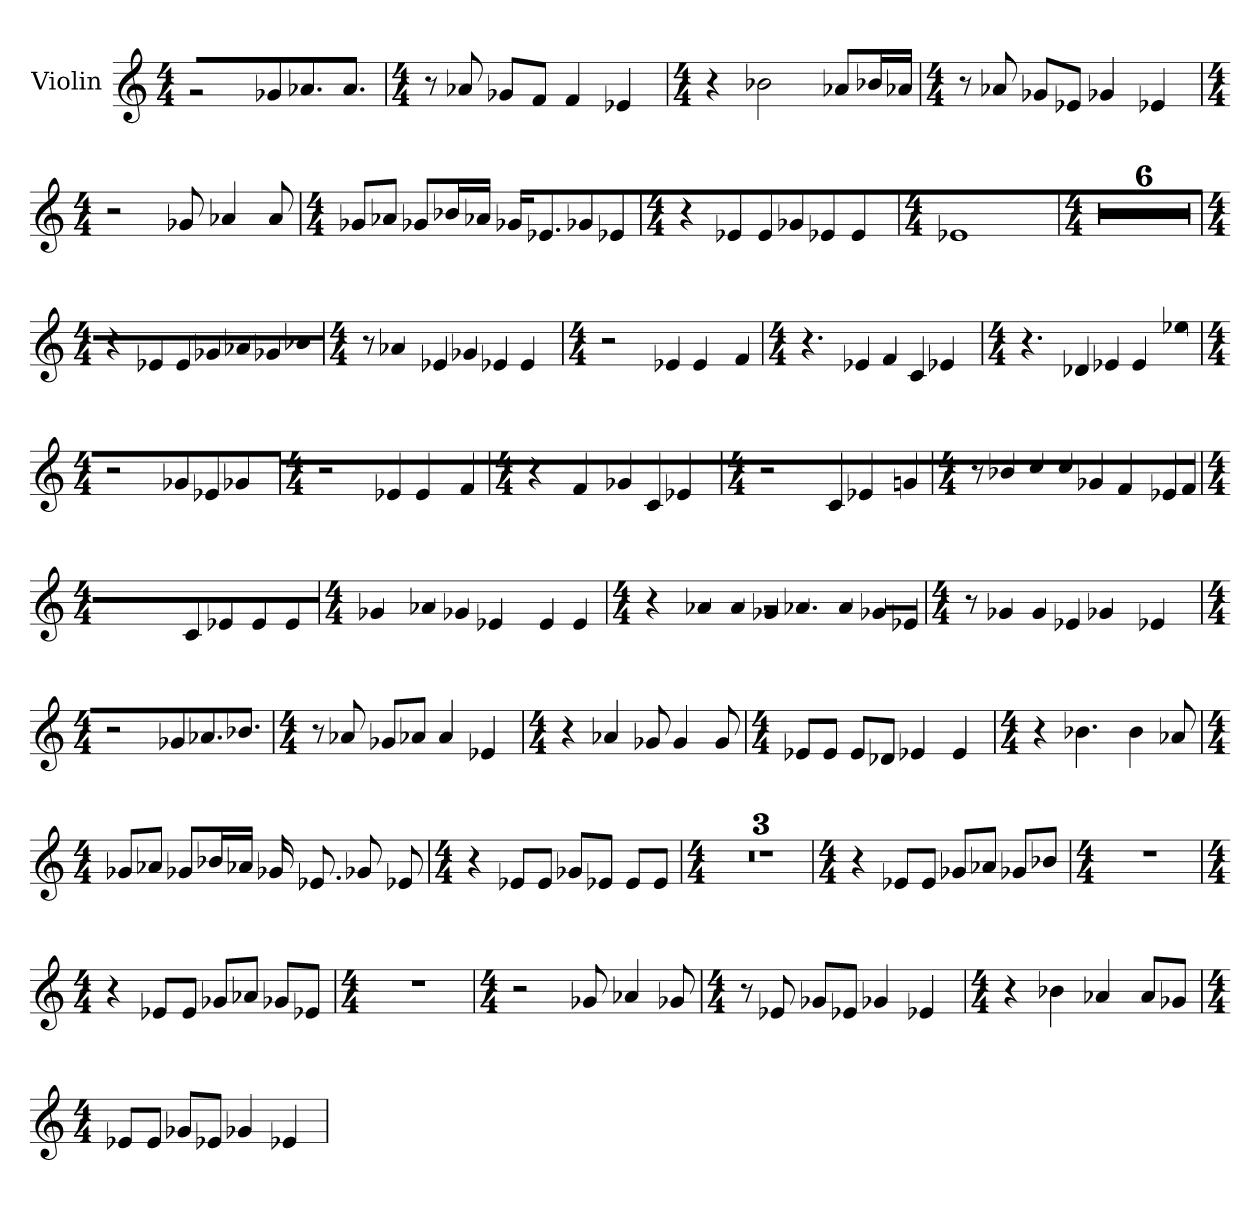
**kern
*part1
*staff1
*I"Violin
*I'Vln
*M4/4
=
2r
8g-XL
8.a-XJ
8.a-J
=
*M4/4
8r
8a-X
8g-XL
8fJ
4f
4e-X
=
*M4/4
4r
2b-X
8a-XL
16b-XL
16a-XJJ
=
*M4/4
8r
8a-X
8g-XL
8e-XJ
4g-X
4e-X
=
*M4/4
2r
8g-X
4a-X
8a-
=
*M4/4
8g-XL
8a-XJ
8g-XL
16b-XL
16a-XJJ
16g-XLL
8.e-XJ
8g-XL
8e-XJ
=
*M4/4
4r
8e-XL
8e-J
8g-XL
8e-XJ
4e-
=
*M4/4
1e-X
=
*M4/4
1r
=
*M4/4
1r
=
*M4/4
1r
=
*M4/4
1r
=
*M4/4
1r
=
*M4/4
1r
=
*M4/4
4r
8e-XL
8e-J
8g-XL
8a-XJ
8g-XL
8b-XJ
=
*M4/4
8r
4a-X
8e-X
8g-XL
8e-XJ
4e-
=
*M4/4
2r
8e-X
4e-
8f
=
*M4/4
4.r
8e-X
8fL
8cJ
4e-X
=
*M4/4
4.r
8d-X
8e-X
4e-
8ee-X
=
*M4/4
2r
8g-XL
8e-XJ
4g-X
=
*M4/4
2r
8e-X
4e-
8f
=
*M4/4
4r
4f
8g-XL
8cJ
4e-X
=
*M4/4
2r
8c
4e-X
8gn
=
*M4/4
8r
8b-X
8ccL
8ccJ
8g-X
4f
16e-XLL
16fJJ
=
*M4/4
2r
8cL
8e-XJ
8e-L
8e-J
=
*M4/4
4g-X
8a-XL
8g-XJ
4e-X
8e-L
8e-J
=
*M4/4
4r
8a-XL
8a-J
16g-XKL
8.a-XJ
8a-L
16g-XL
16e-XJJ
=
*M4/4
8r
8g-X
8g-L
8e-XJ
4g-X
4e-X
=
*M4/4
2r
8g-XL
8.a-XJ
8.b-XJ
=
*M4/4
8r
8a-X
8g-XL
8a-XJ
4a-
4e-X
=
*M4/4
4r
4a-X
8g-X
4g-
8g-
=
*M4/4
8e-XL
8e-J
8e-L
8d-XJ
4e-X
4e-
=
*M4/4
4r
4.b-X
4b-
8a-X
=
*M4/4
8g-XL
8a-XJ
8g-XL
16b-XL
16a-XJJ
16g-XLL
8.e-XJ
8g-XL
8e-XJ
=
*M4/4
4r
8e-XL
8e-J
8g-XL
8e-XJ
8e-L
8e-J
=
*M4/4
1r
=
*M4/4
1r
=
*M4/4
1r
=
*M4/4
4r
8e-XL
8e-J
8g-XL
8a-XJ
8g-XL
8b-XJ
=
*M4/4
1r
=
*M4/4
4r
8e-XL
8e-J
8g-XL
8a-XJ
8g-XL
8e-XJ
=
*M4/4
1r
=
*M4/4
2r
8g-X
4a-X
8g-X
=
*M4/4
8r
8e-X
8g-XL
8e-XJ
4g-X
4e-X
=
*M4/4
4r
4b-X
4a-X
8a-L
8g-XJ
=
*M4/4
8e-XL
8e-J
8g-XL
8e-XJ
4g-X
4e-X
=
*-
